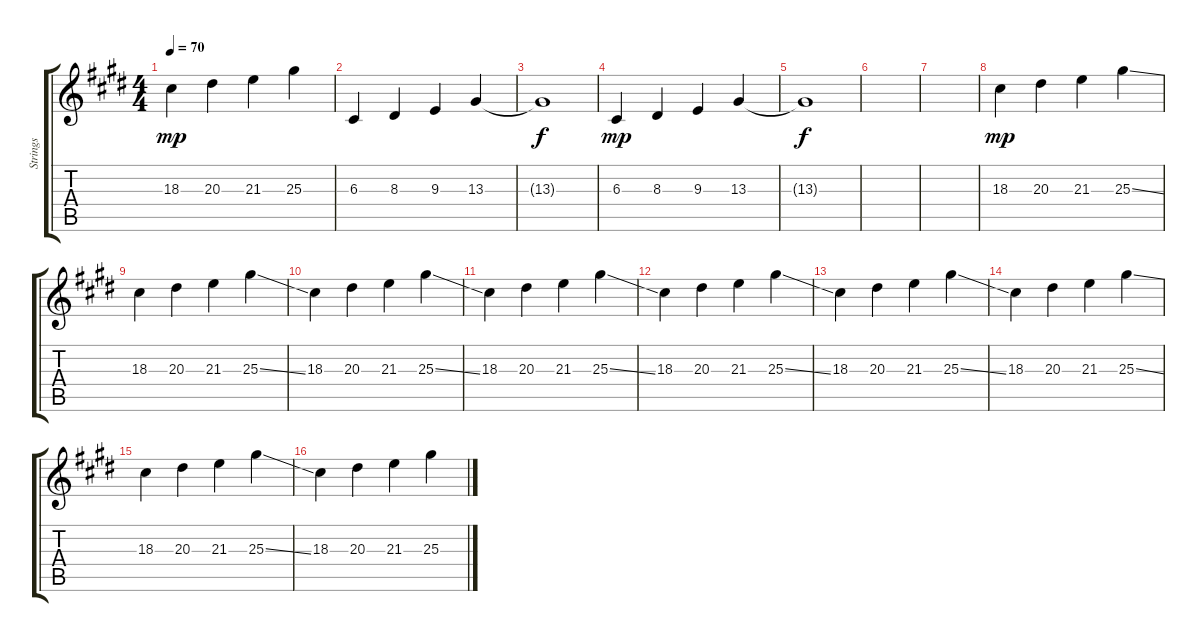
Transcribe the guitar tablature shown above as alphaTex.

\track ("Strings" "Strings") {instrument viola}
\staff {score tabs}
\tuning (E4 B3 G3 D3 A2 E2) {hide}
\ts (4 4)
\tempo 70
\clef g2
\ks e
18.3.4{dy mp} 20.3.4 21.3.4 25.3.4 |
6.3.4 8.3.4 9.3.4 13.3.4 |
13.3{t}.1{dy f} |
6.3.4{dy mp} 8.3.4 9.3.4 13.3.4 |
13.3{t}.1{dy f} |
|
|
18.3.4{dy mp} 20.3.4 21.3.4 25.3{ss}.4 |
18.3.4 20.3.4 21.3.4 25.3{ss}.4 |
18.3.4 20.3.4 21.3.4 25.3{ss}.4 |
18.3.4 20.3.4 21.3.4 25.3{ss}.4 |
18.3.4 20.3.4 21.3.4 25.3{ss}.4 |
18.3.4 20.3.4 21.3.4 25.3{ss}.4 |
18.3.4 20.3.4 21.3.4 25.3{ss}.4 |
18.3.4 20.3.4 21.3.4 25.3{ss}.4 |
18.3.4 20.3.4 21.3.4 25.3{ss}.4
